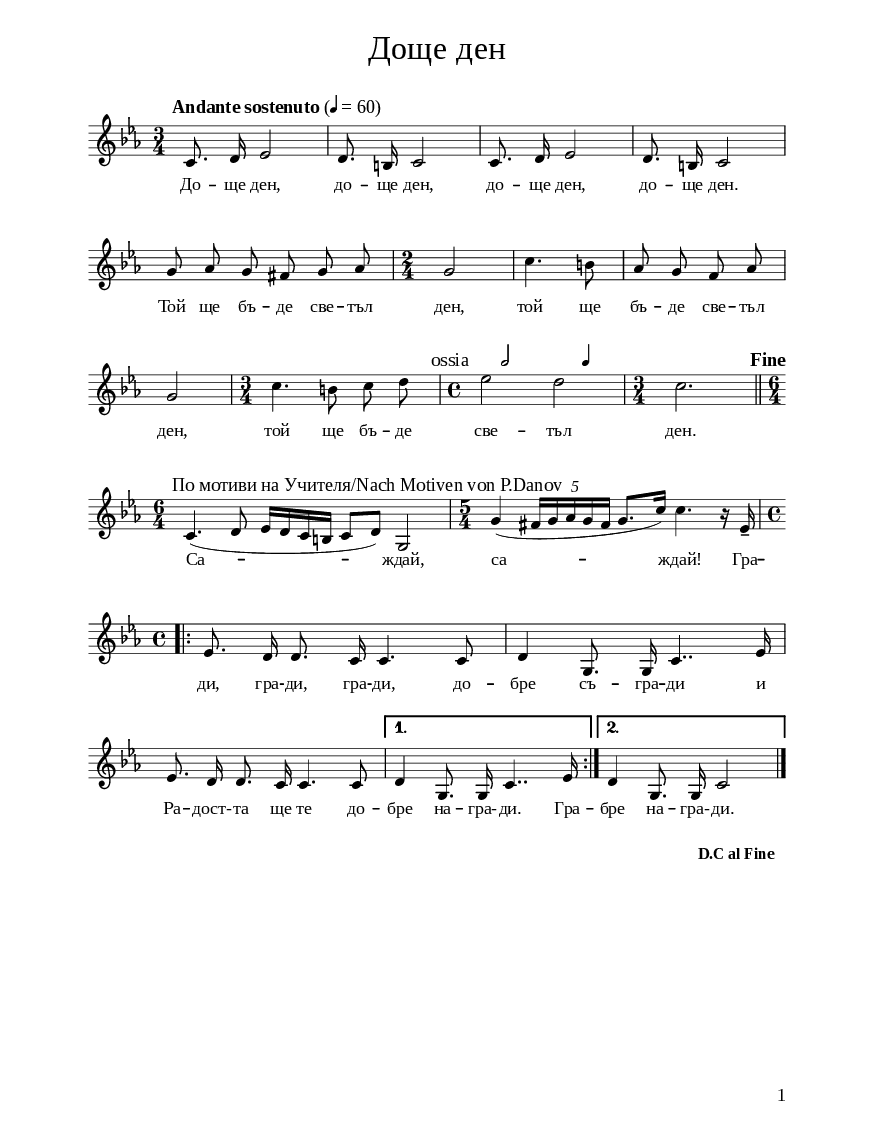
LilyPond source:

\version "2.24.2"

% include paper part and global functions
\include "include/globals.ily"

\bookpart {
  \label #'ref116
  \tocItem \markup "Доще ден – Došte den"
  \include "include/bookpart-paper.ily"
  \score {
    \include "include/score-layout.ily"



    \new Voice \absolute {
      \clef treble
      \key c \minor
      \time 3/4
      \tempoFunc "Andante sostenuto" 4 "60"

      \autoBeamOff


      c'8. d'16 es'2 | d'8. b16 c'2 | c'8. d'16 es'2 |  d'8. b16 c'2 \break |

      g'8 as'8 g'8 fis'8 g'8 as'8 | \time 2/4  g'2 | c''4. b'8 | as'8 g'8 f'8 as'8 \break |


      g'2 | \time 3/4  c''4. b'8 c''8

      \tempo \markup {
        % make tempo note smaller
        \concat {
          \normal-text { "       ossia       "  }
          \fontsize #-4 \general-align #Y #DOWN \note {2} #0.8
          \normal-text { "                "  }
          \fontsize #-4 \general-align #Y #DOWN \note {4} #0.8
          "                                   Fine"
        }
      }


      d''8 | \time 4/4  es''2 d''2 | \time 3/4  | c''2. \bar "||" \break |


      \autoBeamOn

      \time 6/4  \tempo \markup {
        % make tempo note smaller
        \concat {
          \normal-text {"По мотиви на Учителя/Nach Motiven von P.Danov"}
        }
      } c'4. ( d'8 es'16 d'16 c'16 b16 c'8 d'8 ) g2 | \time 5/4  g'4 ( \once \override TupletBracket.stencil = ##f
      \times 4/5  {
        fis'16 g'16 as'16 g'16 fis'16
      } g'8. c''16 ) c''4. r16 es'16 -- \break |

      \autoBeamOff
      \time 4/4  \repeat volta 2 {
        es'8. d'16 d'8. c'16 c'4. c'8 | d'4 g8. g16 c'4.. es'16 \break |

        es'8. d'16 d'8. c'16 c'4. c'8 |
      }  \alternative {
        { d'4 g8. g16 c'4.. es'16 | }
        { d'4 g8. g16 c'2 }
      }
      \bar "|."
    }

    \addlyrics {
      До  --  ще
      ден,   до  --  ще   ден,   до  --  ще   ден,   до  --  ще   ден.
      Той   ще   бъ  --  де   све  --  тъл   ден,   той   ще   бъ  --
      де   све  --  тъл   ден,   той   ще   бъ  --  де   све  --  тъл
      ден.   Са  --  ждай,   са  --  ждай!   Гра  --  ди,   гра  --  ди,
      гра  --  ди,   до  --  бре   съ  --  гра  --  ди   и   Ра  --
      "дост-"  --  та   ще   те   до  --  бре   на  --  "гра-"  --  ди.   Гра
      --  бре   на  --  "гра-"  --  ди.
    }

    \header {
      title = \titleFunc "Доще ден" "Došte den"
    }

    \midi{}
  } % score


  \markup \dc-one "D.C al Fine"

  %

  % include foreign translation(s) of the song


  

} % bookpart
